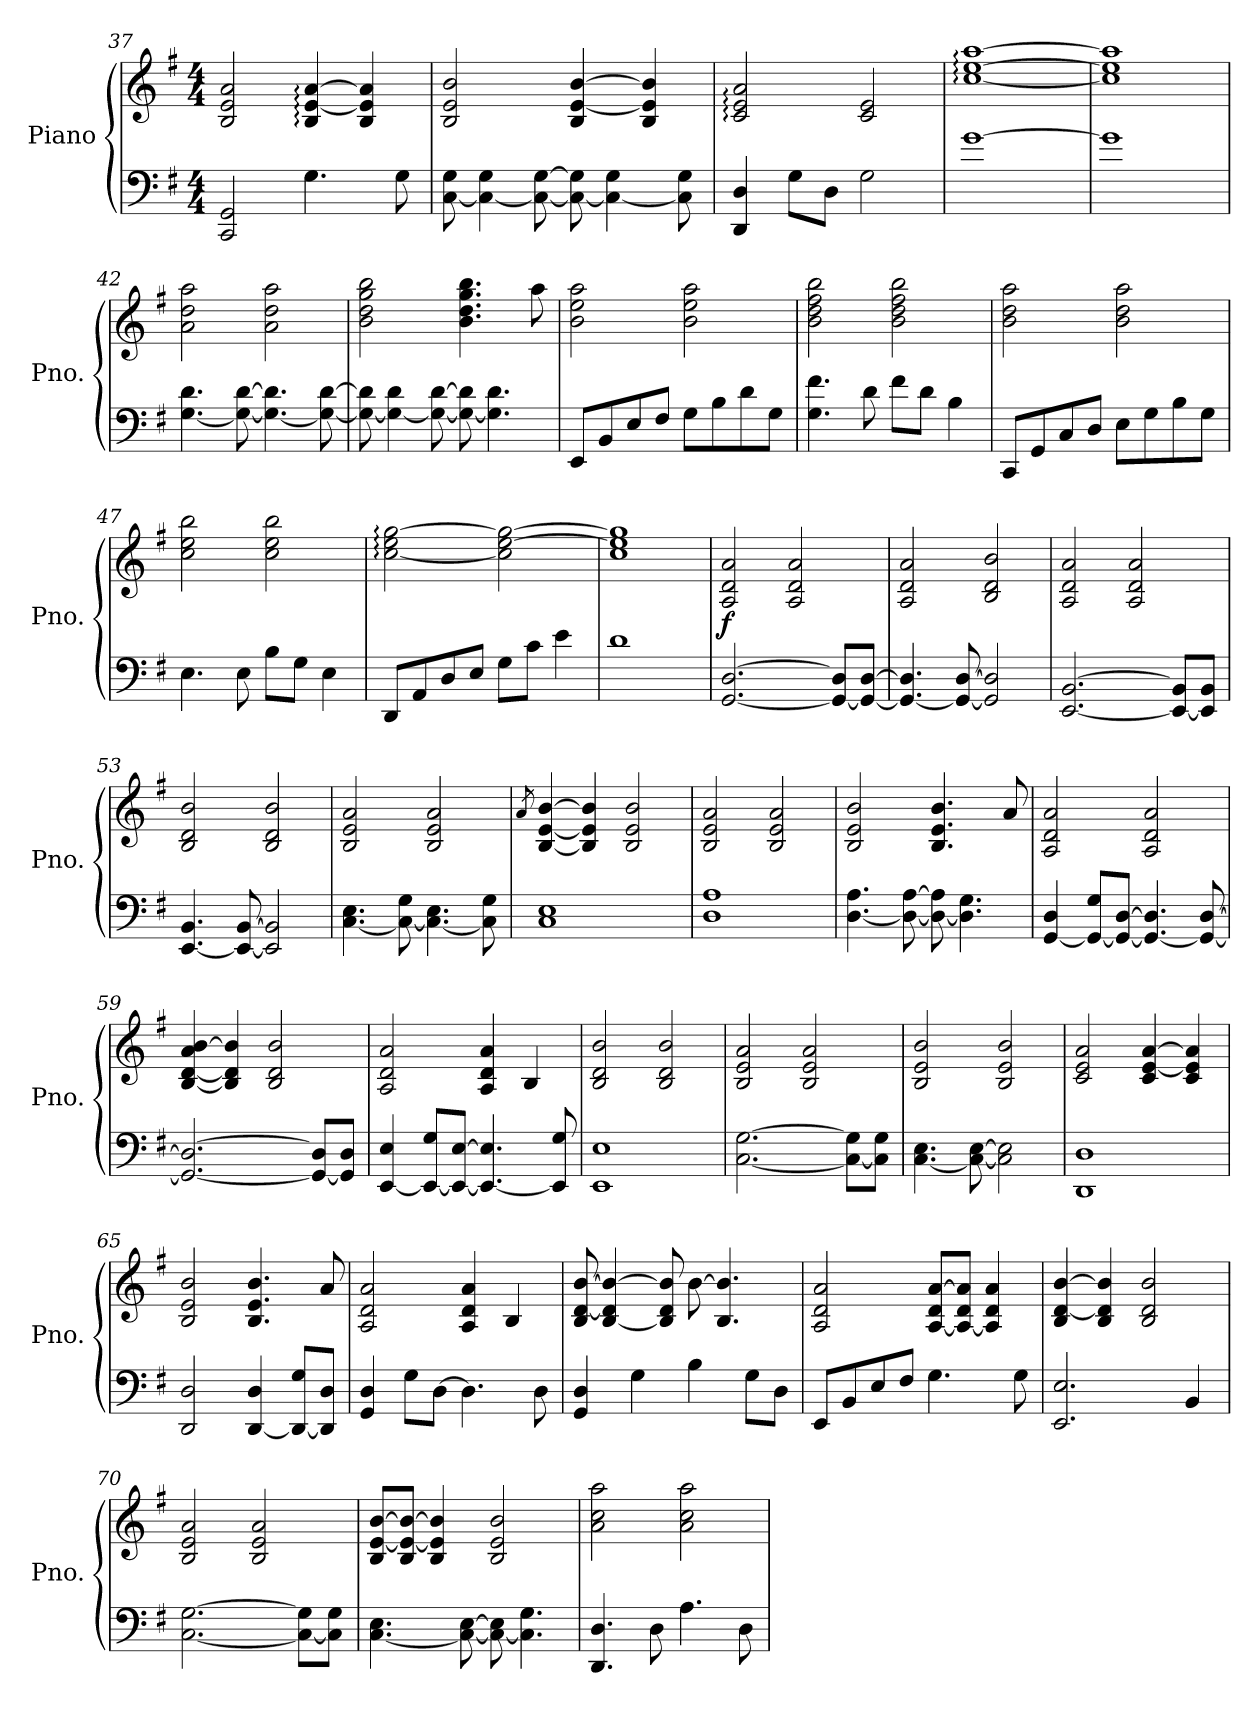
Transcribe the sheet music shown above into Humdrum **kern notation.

**kern	**kern	**dynam
*part1	*part1	*part1
*staff2	*staff1	*staff1/2
*I"Piano	*	*
*I'Pno.	*	*
*clefF4	*clefG2	*
*k[f#]	*k[f#]	*
*M4/4	*M4/4	*
=37	=37	=37
2CC/ 2GG/	2B/ 2e/ 2a/	.
4.G\	4B/: [4e/: [4a/:	.
.	4B/ 4e/] 4a/]	.
8G\	.	.
!!LO:LB:g=z
=38	=38	=38
[8C\ 8G\	2B/ 2e/ 2b/	.
4C\_ 4G\	.	.
8C\_ [8G\	.	.
8C\_ 8G\]	4B/ [4e/ [4b/	.
4C\_ 4G\	.	.
.	4B/ 4e/] 4b/]	.
8C\] 8G\	.	.
=39	=39	=39
4DD/ 4D/	2c/: 2e/: 2a/:	.
8G\L	.	.
8D\J	.	.
2G\	2c/ 2e/	.
=40	=40	=40
[1g	[1cc: [1ee: [1aa:	.
=41	=41	=41
1g]	1cc] 1ee] 1aa]	.
=42	=42	=42
[4.G\ 4.d\	2a\ 2dd\ 2aa\	.
8G\_ [8d\	.	.
4.G\_ 4.d\]	2a\ 2dd\ 2aa\	.
8G\_ [8d\	.	.
=43	=43	=43
8G\_ 8d\]	2b\ 2dd\ 2gg\ 2bb\	.
4G\_ 4d\	.	.
8G\_ [8d\	.	.
8G\_ 8d\]	4.b\ 4.dd\ 4.gg\ 4.bb\	.
4.G\] 4.d\	.	.
.	8aa\	.
!!LO:PB:g=z
=44	=44	=44
8EE/L	2b\ 2ee\ 2aa\	.
8BB/	.	.
8E/	.	.
8F#/J	.	.
8G\L	2b\ 2ee\ 2aa\	.
8B\	.	.
8d\	.	.
8G\J	.	.
=45	=45	=45
4.G\ 4.f#\	2b\ 2dd\ 2ff#\ 2bb\	.
8d\	.	.
8f#\L	2b\ 2dd\ 2ff#\ 2bb\	.
8d\J	.	.
4B\	.	.
=46	=46	=46
8CC/L	2b\ 2dd\ 2aa\	.
8GG/	.	.
8C/	.	.
8D/J	.	.
8E\L	2b\ 2dd\ 2aa\	.
8G\	.	.
8B\	.	.
8G\J	.	.
=47	=47	=47
4.E\	2cc\ 2ee\ 2bb\	.
8E\	.	.
8B\L	2cc\ 2ee\ 2bb\	.
8G\J	.	.
4E\	.	.
=48	=48	=48
8DD/L	[2cc\: 2ee\: [2gg\:	.
8AA/	.	.
8D/	.	.
8E/J	.	.
8G\L	2cc\] [2ee\ 2gg\_	.
8c\J	.	.
4e\	.	.
=49	=49	=49
1d	1cc 1ee] 1gg]	.
!!LO:LB:g=z
=50	=50	=50
!	!	!LO:DY:b
[2.GG/ [2.D/	2A/ 2d/ 2a/	f
.	2A/ 2d/ 2a/	.
8GG/_ 8D/]L	.	.
8GG/_ [8D/J	.	.
=51	=51	=51
4.GG/_ 4.D/]	2A/ 2d/ 2a/	.
8GG/_ [8D/	.	.
2GG/] 2D/]	2B/ 2d/ 2b/	.
=52	=52	=52
[2.EE/ [2.BB/	2A/ 2d/ 2a/	.
.	2A/ 2d/ 2a/	.
8EE/_ 8BB/]L	.	.
8EE/] 8BB/J	.	.
=53	=53	=53
[4.EE/ 4.BB/	2B/ 2d/ 2b/	.
8EE/_ [8BB/	.	.
2EE/] 2BB/]	2B/ 2d/ 2b/	.
=54	=54	=54
[4.C\ 4.E\	2B/ 2e/ 2a/	.
8C\_ 8G\	.	.
4.C\_ 4.E\	2B/ 2e/ 2a/	.
8C\] 8G\	.	.
=55	=55	=55
.	8qa/	.
1C 1E	[4B/ [4e/ [4b/	.
.	4B/] 4e/] 4b/]	.
.	2B/ 2e/ 2b/	.
=56	=56	=56
1D 1A	2B/ 2e/ 2a/	.
.	2B/ 2e/ 2a/	.
!!LO:LB:g=z
=57	=57	=57
[4.D\ 4.A\	2B/ 2e/ 2b/	.
8D\_ [8A\	.	.
8D\_ 8A\]	4.B/ 4.e/ 4.b/	.
4.D\] 4.G\	.	.
.	8a/	.
=58	=58	=58
[4GG/ 4D/	2A/ 2d/ 2a/	.
8GG/_ 8G/L	.	.
8GG/_ [8D/J	.	.
4.GG/_ 4.D/]	2A/ 2d/ 2a/	.
8GG/_ [8D/	.	.
=59	=59	=59
2.GG/_ 2.D/_	[4B/ [4d/ 4a/ [4b/	.
.	4B/] 4d/] 4b/]	.
.	2B/ 2d/ 2b/	.
8GG/_ 8D/]L	.	.
8GG/] 8D/J	.	.
=60	=60	=60
[4EE/ 4E/	2A/ 2d/ 2a/	.
8EE/_ 8G/L	.	.
8EE/_ [8E/J	.	.
4.EE/_ 4.E/]	4A/ 4d/ 4a/	.
.	4B/	.
8EE/] 8G/	.	.
=61	=61	=61
1EE 1E	2B/ 2d/ 2b/	.
.	2B/ 2d/ 2b/	.
!!LO:LB:g=z
=62	=62	=62
[2.C\ [2.G\	2B/ 2e/ 2a/	.
.	2B/ 2e/ 2a/	.
8C\_ 8G\]L	.	.
8C\] 8G\J	.	.
=63	=63	=63
[4.C\ 4.E\	2B/ 2e/ 2b/	.
8C\_ [8E\	.	.
2C\] 2E\]	2B/ 2e/ 2b/	.
=64	=64	=64
1DD 1D	2c/ 2e/ 2a/	.
.	4c/ [4e/ [4a/	.
.	4c/ 4e/] 4a/]	.
=65	=65	=65
2DD/ 2D/	2B/ 2e/ 2b/	.
[4DD/ 4D/	4.B/ 4.e/ 4.b/	.
8DD/_ 8G/L	.	.
8DD/] 8D/J	8a/	.
=66	=66	=66
4GG/ 4D/	2A/ 2d/ 2a/	.
8G\L	.	.
[8D\J	.	.
4.D\]	4A/ 4d/ 4a/	.
.	4B/	.
8D\	.	.
=67	=67	=67
4GG/ 4D/	8B/ [8d/ [8b/	.
.	[4B/ 4d/] 4b/_	.
4G\	.	.
.	8B/] 8d/ 8b/]	.
4B\	[8b\	.
.	4.B/ 4.b/]	.
8G\L	.	.
8D\J	.	.
!!LO:LB:g=z
=68	=68	=68
8EE/L	2A/ 2d/ 2a/	.
8BB/	.	.
8E/	.	.
8F#/J	.	.
4.G\	[8A/ 8d/ [8a/L	.
.	8A/_ 8d/ 8a/]J	.
.	4A/] 4d/ 4a/	.
8G\	.	.
=69	=69	=69
2.EE/ 2.E/	4B/ [4d/ [4b/	.
.	4B/ 4d/] 4b/]	.
.	2B/ 2d/ 2b/	.
4BB/	.	.
=70	=70	=70
[2.C\ [2.G\	2B/ 2e/ 2a/	.
.	2B/ 2e/ 2a/	.
8C\_ 8G\]L	.	.
8C\] 8G\J	.	.
=71	=71	=71
[4.C\ 4.E\	8B/ [8e/ [8b/L	.
.	8B/ 8e/_ 8b/_J	.
.	4B/ 4e/] 4b/]	.
8C\_ [8E\	.	.
8C\_ 8E\]	2B/ 2e/ 2b/	.
4.C\] 4.G\	.	.
=72	=72	=72
4.DD/ 4.D/	2a\ 2cc\ 2aa\	.
8D\	.	.
4.A\	2a\ 2cc\ 2aa\	.
8D\	.	.
=	=	=
*-	*-	*-
